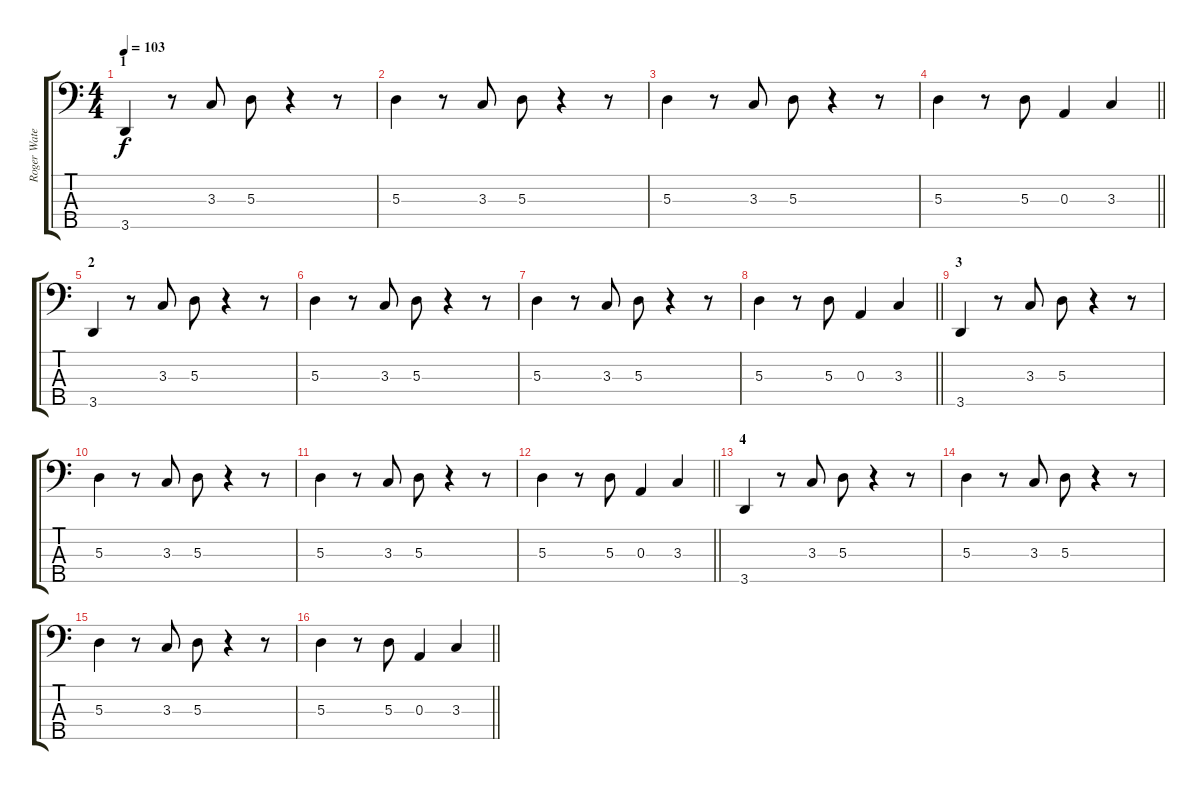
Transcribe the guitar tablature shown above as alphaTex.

\track ("Roger Waters" "Roger Wate") {instrument electricbassfinger}
\staff {score tabs}
\tuning (G2 D2 A1 E1 B0) {hide}
\ts (4 4)
\section ("" "1")
\tempo 103
\clef f4
\ks c
3.5.4{dy f} r.8 3.3.8 5.3.8 r.4 r.8 |
5.3.4 r.8 3.3.8 5.3.8 r.4 r.8 |
5.3.4 r.8 3.3.8 5.3.8 r.4 r.8 |
\barLineRight lightlight
5.3.4 r.8 5.3.8 0.3.4 3.3.4 |
\section ("" "2")
3.5.4 r.8 3.3.8 5.3.8 r.4 r.8 |
5.3.4 r.8 3.3.8 5.3.8 r.4 r.8 |
5.3.4 r.8 3.3.8 5.3.8 r.4 r.8 |
\barLineRight lightlight
5.3.4 r.8 5.3.8 0.3.4 3.3.4 |
\section ("" "3")
3.5.4 r.8 3.3.8 5.3.8 r.4 r.8 |
5.3.4 r.8 3.3.8 5.3.8 r.4 r.8 |
5.3.4 r.8 3.3.8 5.3.8 r.4 r.8 |
\barLineRight lightlight
5.3.4 r.8 5.3.8 0.3.4 3.3.4 |
\section ("" "4")
3.5.4 r.8 3.3.8 5.3.8 r.4 r.8 |
5.3.4 r.8 3.3.8 5.3.8 r.4 r.8 |
5.3.4 r.8 3.3.8 5.3.8 r.4 r.8 |
\barLineRight lightlight
5.3.4 r.8 5.3.8 0.3.4 3.3.4
